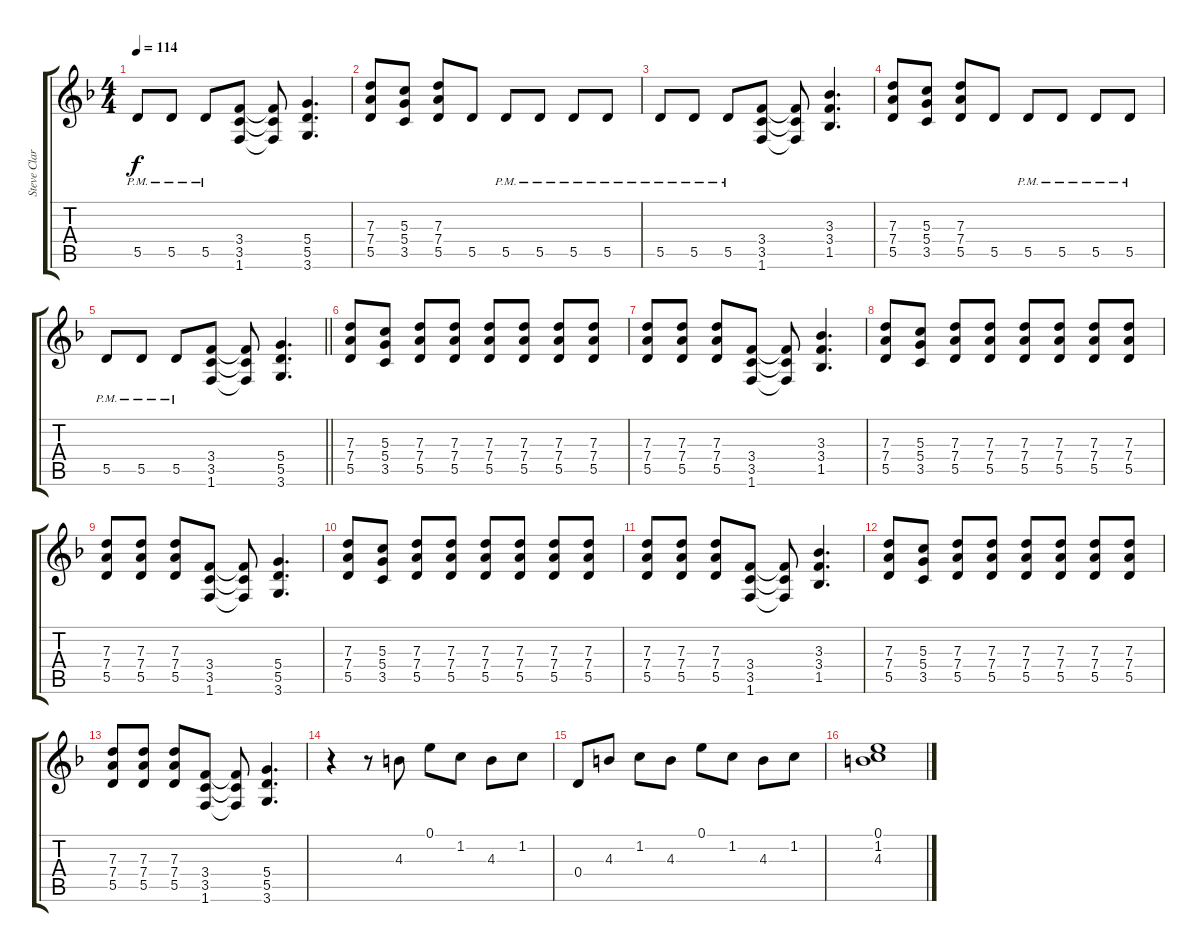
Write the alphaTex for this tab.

\track ("Steve Clark" "Steve Clar") {instrument acousticguitarsteel}
\staff {score tabs}
\tuning (E4 B3 G3 D3 A2 E2) {hide}
\ts (4 4)
\tempo 114
\clef g2
\ks dminor
5.5{pm}.8{dy f} 5.5{pm}.8 5.5{pm}.8 (3.4 3.5 1.6).8 (3.4{t} 3.5{t} 1.6{t}).8 (5.4 5.5 3.6).4{d} |
(7.3 7.4 5.5).8 (5.3 5.4 3.5).8 (7.3 7.4 5.5).8 5.5.8 5.5{pm}.8 5.5{pm}.8 5.5{pm}.8 5.5{pm}.8 |
5.5{pm}.8 5.5{pm}.8 5.5{pm}.8 (3.4 3.5 1.6).8 (3.4{t} 3.5{t} 1.6{t}).8 (3.3 3.4 1.5).4{d} |
(7.3 7.4 5.5).8 (5.3 5.4 3.5).8 (7.3 7.4 5.5).8 5.5.8 5.5{pm}.8 5.5{pm}.8 5.5{pm}.8 5.5{pm}.8 |
\barLineRight lightlight
5.5{pm}.8 5.5{pm}.8 5.5{pm}.8 (3.4 3.5 1.6).8 (3.4{t} 3.5{t} 1.6{t}).8 (5.4 5.5 3.6).4{d} |
(7.3 7.4 5.5).8 (5.3 5.4 3.5).8 (7.3 7.4 5.5).8 (7.3 7.4 5.5).8 (7.3 7.4 5.5).8 (7.3 7.4 5.5).8 (7.3 7.4 5.5).8 (7.3 7.4 5.5).8 |
(7.3 7.4 5.5).8 (7.3 7.4 5.5).8 (7.3 7.4 5.5).8 (3.4 3.5 1.6).8 (3.4{t} 3.5{t} 1.6{t}).8 (3.3 3.4 1.5).4{d} |
(7.3 7.4 5.5).8 (5.3 5.4 3.5).8 (7.3 7.4 5.5).8 (7.3 7.4 5.5).8 (7.3 7.4 5.5).8 (7.3 7.4 5.5).8 (7.3 7.4 5.5).8 (7.3 7.4 5.5).8 |
(7.3 7.4 5.5).8 (7.3 7.4 5.5).8 (7.3 7.4 5.5).8 (3.4 3.5 1.6).8 (3.4{t} 3.5{t} 1.6{t}).8 (5.4 5.5 3.6).4{d} |
(7.3 7.4 5.5).8 (5.3 5.4 3.5).8 (7.3 7.4 5.5).8 (7.3 7.4 5.5).8 (7.3 7.4 5.5).8 (7.3 7.4 5.5).8 (7.3 7.4 5.5).8 (7.3 7.4 5.5).8 |
(7.3 7.4 5.5).8 (7.3 7.4 5.5).8 (7.3 7.4 5.5).8 (3.4 3.5 1.6).8 (3.4{t} 3.5{t} 1.6{t}).8 (3.3 3.4 1.5).4{d} |
(7.3 7.4 5.5).8 (5.3 5.4 3.5).8 (7.3 7.4 5.5).8 (7.3 7.4 5.5).8 (7.3 7.4 5.5).8 (7.3 7.4 5.5).8 (7.3 7.4 5.5).8 (7.3 7.4 5.5).8 |
(7.3 7.4 5.5).8 (7.3 7.4 5.5).8 (7.3 7.4 5.5).8 (3.4 3.5 1.6).8 (3.4{t} 3.5{t} 1.6{t}).8 (5.4 5.5 3.6).4{d} |
r.4{volume 16 instrument acousticguitarsteel} r.8 4.3.8 0.1.8 1.2.8 4.3.8 1.2.8 |
0.4.8 4.3.8 1.2.8 4.3.8 0.1.8 1.2.8 4.3.8 1.2.8 |
(0.1 1.2 4.3).1
